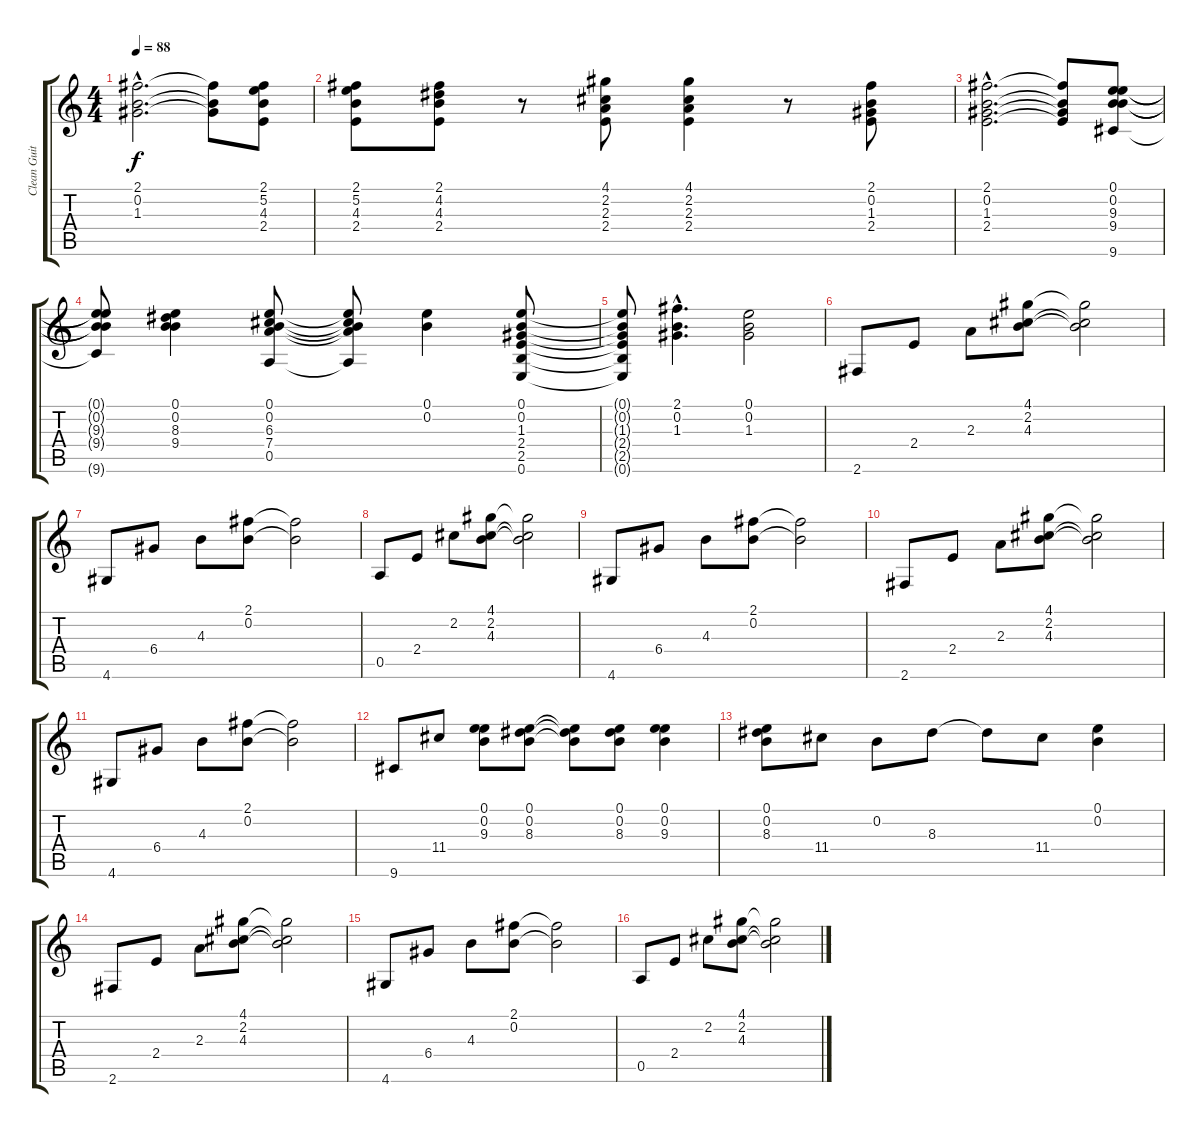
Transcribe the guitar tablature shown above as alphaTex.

\track ("Clean Guitar" "Clean Guit") {instrument acousticguitarnylon}
\staff {score tabs}
\tuning (E4 B3 G3 D3 A2 E2) {hide}
\ts (4 4)
\tempo 88
\clef g2
\ks c
(2.1{hac} 0.2{hac} 1.3{hac}).2{d dy f} (2.1{t} 0.2{t} 1.3{t}).8 (2.1 5.2 4.3 2.4).8 |
(2.1 5.2 4.3 2.4).8 (2.1 4.2 4.3 2.4).8 r.8 (4.1 2.2 2.3 2.4).8 (4.1 2.2 2.3 2.4).4 r.8 (2.1 0.2 1.3 2.4).8 |
(2.1{hac} 0.2{hac} 1.3{hac} 2.4{hac}).2{d} (2.1{t} 0.2{t} 1.3{t} 2.4{t}).8 (0.1 0.2 9.3 9.4 9.6).8 |
(0.1{t} 0.2{t} 9.3{t} 9.4{t} 9.6{t}).8 (0.1 0.2 8.3 9.4).4 (0.1 0.2 6.3 7.4 0.5).8 (0.1{t} 0.2{t} 6.3{t} 7.4{t} 0.5{t}).8 (0.1 0.2).4 (0.1 0.2 1.3 2.4 2.5 0.6).8 |
(0.1{t} 0.2{t} 1.3{t} 2.4{t} 2.5{t} 0.6{t}).8 (2.1{hac} 0.2{hac} 1.3{hac}).4{d} (0.1 0.2 1.3).2 |
2.6.8 2.4.8 2.3.8 (4.1 2.2 4.3).8 (4.1{t} 2.2{t} 4.3{t}).2 |
4.6.8 6.4.8 4.3.8 (2.1 0.2).8 (2.1{t} 0.2{t}).2 |
0.5.8 2.4.8 2.2.8 (4.1 2.2 4.3).8 (4.1{t} 2.2{t} 4.3{t}).2 |
4.6.8 6.4.8 4.3.8 (2.1 0.2).8 (2.1{t} 0.2{t}).2 |
2.6.8 2.4.8 2.3.8 (4.1 2.2 4.3).8 (4.1{t} 2.2{t} 4.3{t}).2 |
4.6.8 6.4.8 4.3.8 (2.1 0.2).8 (2.1{t} 0.2{t}).2 |
9.6.8 11.4.8 (0.1 0.2 9.3).8 (0.1 0.2 8.3).8 (0.1{t} 0.2{t} 8.3{t}).8 (0.1 0.2 8.3).8 (0.1 0.2 9.3).4 |
(0.1 0.2 8.3).8 11.4.8 0.2.8 8.3.8 8.3{t}.8 11.4.8 (0.1 0.2).4 |
2.6.8 2.4.8 2.3.8 (4.1 2.2 4.3).8 (4.1{t} 2.2{t} 4.3{t}).2 |
4.6.8 6.4.8 4.3.8 (2.1 0.2).8 (2.1{t} 0.2{t}).2 |
0.5.8 2.4.8 2.2.8 (4.1 2.2 4.3).8 (4.1{t} 2.2{t} 4.3{t}).2
